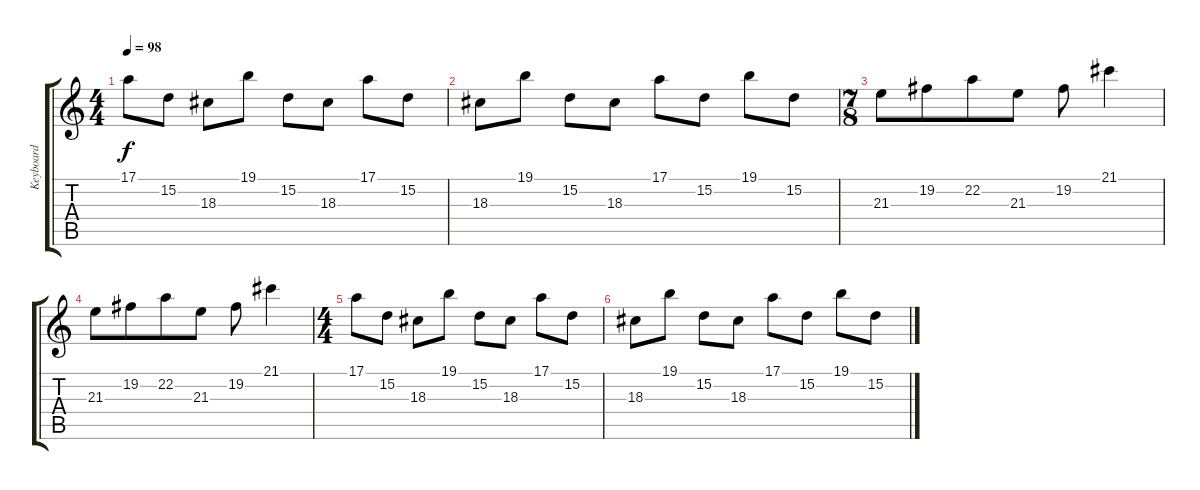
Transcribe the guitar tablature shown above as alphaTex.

\track ("Keyboard" "Keyboard") {instrument brightacousticpiano}
\staff {score tabs}
\tuning (E4 B3 G3 D3 A2 E2) {hide}
\ts (4 4)
\tempo 98
\clef g2
\ks c
17.1.8{dy f} 15.2.8 18.3.8 19.1.8 15.2.8 18.3.8 17.1.8 15.2.8 |
18.3.8 19.1.8 15.2.8 18.3.8 17.1.8 15.2.8 19.1.8 15.2.8 |
\ts (7 8)
21.3.8 19.2.8 22.2.8 21.3.8 19.2.8 21.1.4 |
21.3.8 19.2.8 22.2.8 21.3.8 19.2.8 21.1.4 |
\ts (4 4)
17.1.8 15.2.8 18.3.8 19.1.8 15.2.8 18.3.8 17.1.8 15.2.8 |
18.3.8 19.1.8 15.2.8 18.3.8 17.1.8 15.2.8 19.1.8 15.2.8
